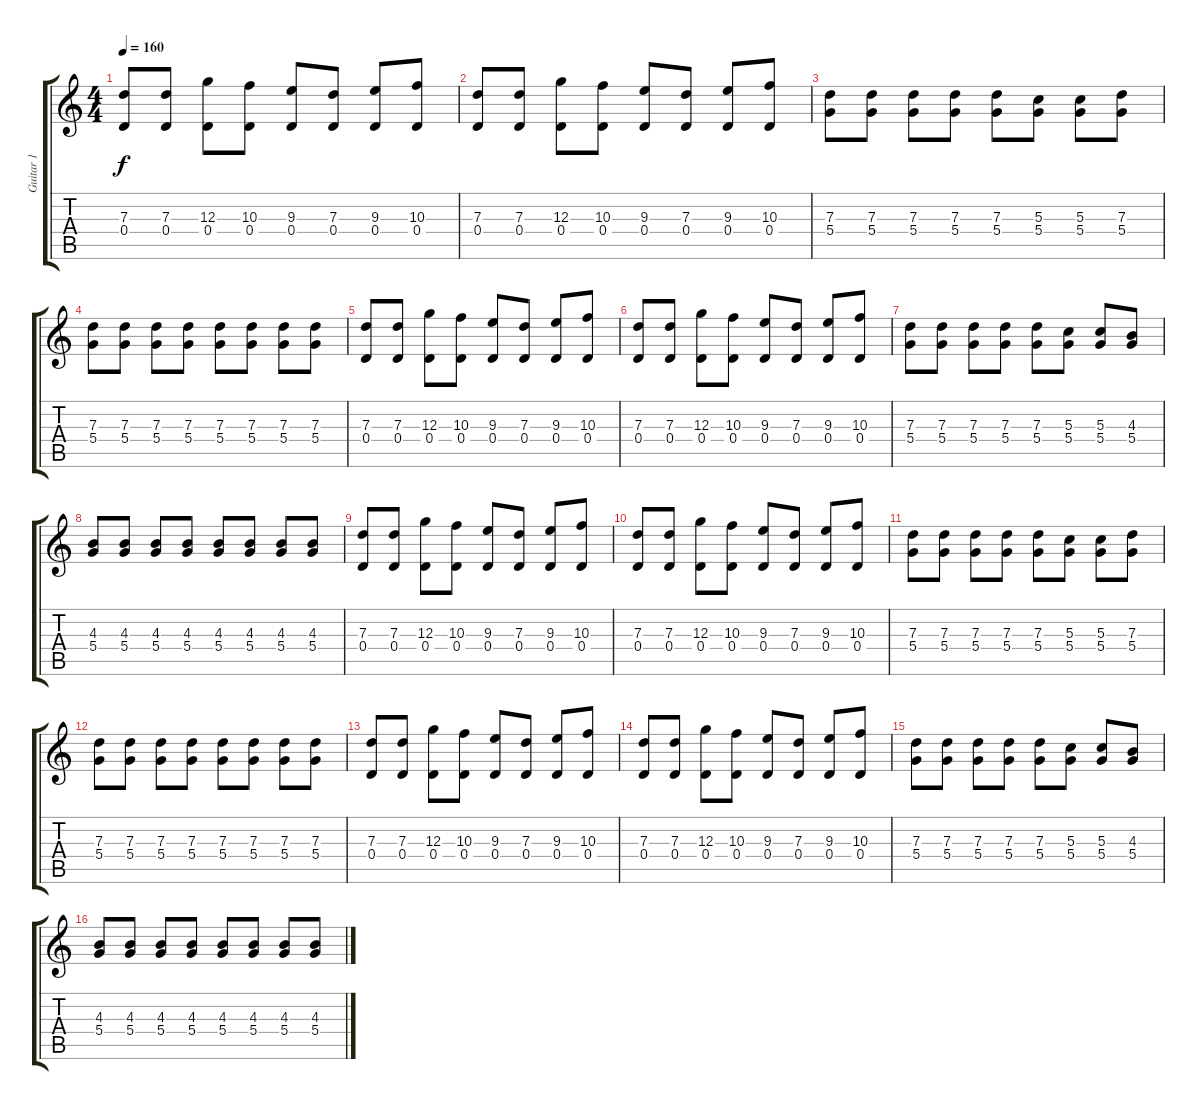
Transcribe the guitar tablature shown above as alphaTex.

\track ("Guitar 1" "Guitar 1") {instrument distortionguitar}
\staff {score tabs}
\tuning (E4 B3 G3 D3 A2 E2) {hide}
\ts (4 4)
\tempo 160
\clef g2
\ks c
(7.3 0.4).8{dy f} (7.3 0.4).8 (12.3 0.4).8 (10.3 0.4).8 (9.3 0.4).8 (7.3 0.4).8 (9.3 0.4).8 (10.3 0.4).8 |
(7.3 0.4).8 (7.3 0.4).8 (12.3 0.4).8 (10.3 0.4).8 (9.3 0.4).8 (7.3 0.4).8 (9.3 0.4).8 (10.3 0.4).8 |
(7.3 5.4).8 (7.3 5.4).8 (7.3 5.4).8 (7.3 5.4).8 (7.3 5.4).8 (5.3 5.4).8 (5.3 5.4).8 (7.3 5.4).8 |
(7.3 5.4).8 (7.3 5.4).8 (7.3 5.4).8 (7.3 5.4).8 (7.3 5.4).8 (7.3 5.4).8 (7.3 5.4).8 (7.3 5.4).8 |
(7.3 0.4).8 (7.3 0.4).8 (12.3 0.4).8 (10.3 0.4).8 (9.3 0.4).8 (7.3 0.4).8 (9.3 0.4).8 (10.3 0.4).8 |
(7.3 0.4).8 (7.3 0.4).8 (12.3 0.4).8 (10.3 0.4).8 (9.3 0.4).8 (7.3 0.4).8 (9.3 0.4).8 (10.3 0.4).8 |
(7.3 5.4).8 (7.3 5.4).8 (7.3 5.4).8 (7.3 5.4).8 (7.3 5.4).8 (5.3 5.4).8 (5.3 5.4).8 (4.3 5.4).8 |
(4.3 5.4).8 (4.3 5.4).8 (4.3 5.4).8 (4.3 5.4).8 (4.3 5.4).8 (4.3 5.4).8 (4.3 5.4).8 (4.3 5.4).8 |
(7.3 0.4).8 (7.3 0.4).8 (12.3 0.4).8 (10.3 0.4).8 (9.3 0.4).8 (7.3 0.4).8 (9.3 0.4).8 (10.3 0.4).8 |
(7.3 0.4).8 (7.3 0.4).8 (12.3 0.4).8 (10.3 0.4).8 (9.3 0.4).8 (7.3 0.4).8 (9.3 0.4).8 (10.3 0.4).8 |
(7.3 5.4).8 (7.3 5.4).8 (7.3 5.4).8 (7.3 5.4).8 (7.3 5.4).8 (5.3 5.4).8 (5.3 5.4).8 (7.3 5.4).8 |
(7.3 5.4).8 (7.3 5.4).8 (7.3 5.4).8 (7.3 5.4).8 (7.3 5.4).8 (7.3 5.4).8 (7.3 5.4).8 (7.3 5.4).8 |
(7.3 0.4).8 (7.3 0.4).8 (12.3 0.4).8 (10.3 0.4).8 (9.3 0.4).8 (7.3 0.4).8 (9.3 0.4).8 (10.3 0.4).8 |
(7.3 0.4).8 (7.3 0.4).8 (12.3 0.4).8 (10.3 0.4).8 (9.3 0.4).8 (7.3 0.4).8 (9.3 0.4).8 (10.3 0.4).8 |
(7.3 5.4).8 (7.3 5.4).8 (7.3 5.4).8 (7.3 5.4).8 (7.3 5.4).8 (5.3 5.4).8 (5.3 5.4).8 (4.3 5.4).8 |
(4.3 5.4).8 (4.3 5.4).8 (4.3 5.4).8 (4.3 5.4).8 (4.3 5.4).8 (4.3 5.4).8 (4.3 5.4).8 (4.3 5.4).8
